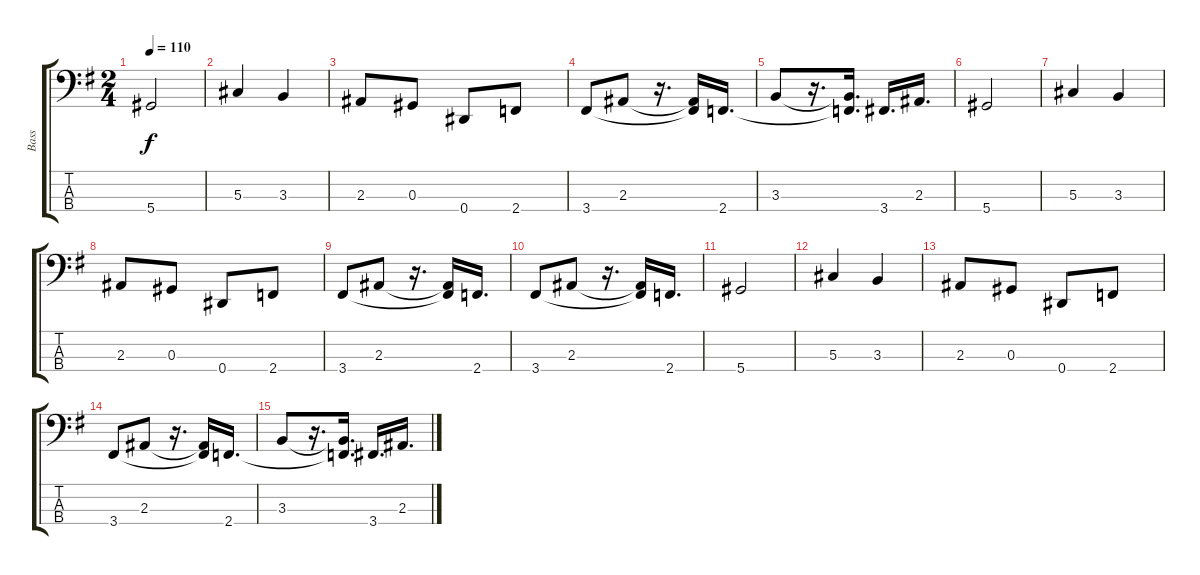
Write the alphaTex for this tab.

\track ("Bass" "Bass") {instrument overdrivenguitar}
\staff {score tabs}
\tuning (Gb2 Db2 Ab1 Eb1) {hide}
\ts (2 4)
\tempo 110
\clef f4
\ks g
5.4.2{dy f} |
5.3.4 3.3.4 |
2.3.8 0.3.8 0.4.8 2.4.8 |
3.4.8 2.3.8 r.16{d} (2.3{t} 3.4{t}).16 2.4.16{d} |
3.3.8 r.16{d} (3.3{t} 2.4{t}).16{d} 3.4.16{d} 2.3.16{d} |
5.4.2 |
5.3.4 3.3.4 |
2.3.8 0.3.8 0.4.8 2.4.8 |
3.4.8 2.3.8 r.16{d} (2.3{t} 3.4{t}).16 2.4.16{d} |
3.4.8 2.3.8 r.16{d} (2.3{t} 3.4{t}).16 2.4.16{d} |
5.4.2 |
5.3.4 3.3.4 |
2.3.8 0.3.8 0.4.8 2.4.8 |
3.4.8 2.3.8 r.16{d} (2.3{t} 3.4{t}).16 2.4.16{d} |
3.3.8 r.16{d} (3.3{t} 2.4{t}).16{d} 3.4.16{d} 2.3.16{d}
